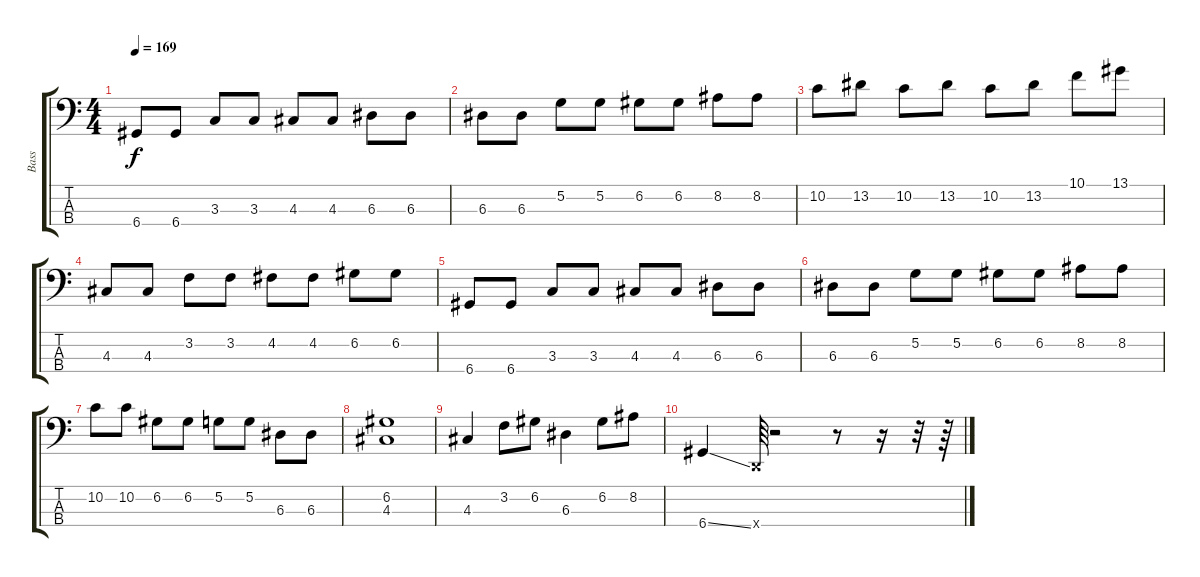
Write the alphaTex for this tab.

\track ("Bass" "Bass") {instrument electricbassfinger}
\staff {score tabs}
\tuning (G2 D2 A1 D1) {hide}
\ts (4 4)
\tempo 169
\clef f4
\ks c
6.4.8{dy f} 6.4.8 3.3.8 3.3.8 4.3.8 4.3.8 6.3.8 6.3.8 |
6.3.8 6.3.8 5.2.8 5.2.8 6.2.8 6.2.8 8.2.8 8.2.8 |
10.2.8 13.2.8 10.2.8 13.2.8 10.2.8 13.2.8 10.1.8 13.1.8 |
4.3.8 4.3.8 3.2.8 3.2.8 4.2.8 4.2.8 6.2.8 6.2.8 |
6.4.8 6.4.8 3.3.8 3.3.8 4.3.8 4.3.8 6.3.8 6.3.8 |
6.3.8 6.3.8 5.2.8 5.2.8 6.2.8 6.2.8 8.2.8 8.2.8 |
10.2.8 10.2.8 6.2.8 6.2.8 5.2.8 5.2.8 6.3.8 6.3.8 |
(6.2 4.3).1 |
4.3.4 3.2.8 6.2.8 6.3.4 6.2.8 8.2.8 |
6.4{ss}.4 0.4{x}.64 r.2 r.8 r.16 r.32 r.64
